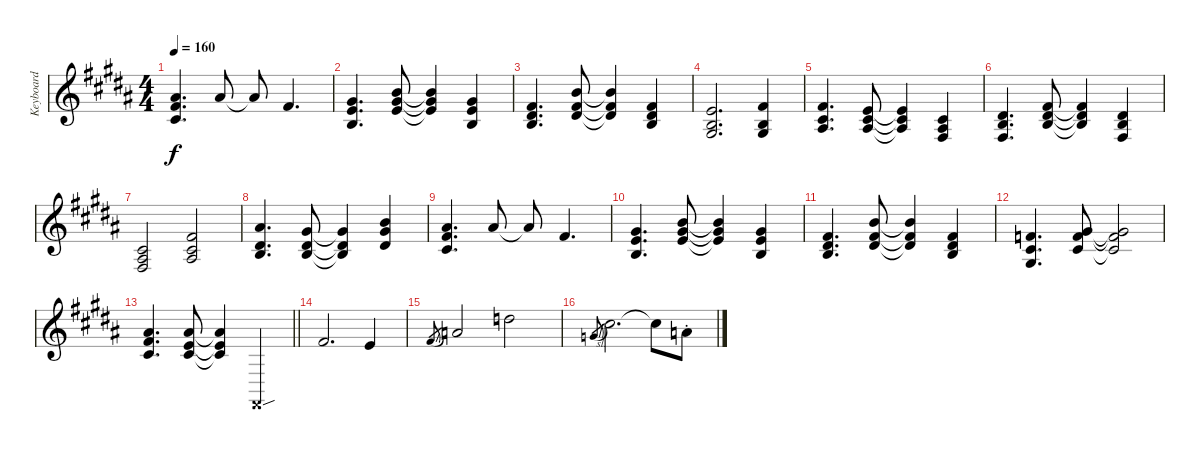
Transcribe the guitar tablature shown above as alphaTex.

\track ("Keyboard" "Keyboard") {instrument acousticgrandpiano}
\staff {score}
\tuning (E4 B3 G3 D3 A2 E2 B1) {hide}
\ts (4 4)
\tempo 160
\clef g2
\ks b
(6.1 7.2 6.3).4{d dy f} 6.1.8 6.1{t}.8 2.1.4{d} |
(4.1 5.2 4.3).4{d} (7.1 9.2 9.3).8 (7.1{t} 9.2{t} 9.3{t}).4 (9.2 9.3 9.4).4 |
(7.2 8.3 9.4).4{d} (7.1 7.2 8.3).8 (7.1{t} 7.2{t} 8.3{t}).4 (7.2 8.3 9.4).4 |
(0.1 0.2 6.4).2{d} (2.1 0.2 1.3).4 |
(2.1 2.2 3.3).4{d} (0.1 2.2 3.3).8 (0.1{t} 2.2{t} 3.3{t}).4 (2.2 3.3 4.4).4 |
(4.2 4.3 4.4).4{d} (2.1 4.2 4.3).8 (2.1{t} 4.2{t} 4.3{t}).4 (4.2 4.3 4.4).4 |
(2.2 3.3 4.4).2 (2.1 2.2 3.3).2 |
(6.1 4.2 4.3).4{d} (4.1 4.2 4.3).8 (4.1{t} 4.2{t} 4.3{t}).4 (7.1 9.2 8.3).4 |
(6.1 7.2 6.3).4{d} 6.1.8 6.1{t}.8 2.1.4{d} |
(4.1 5.2 4.3).4{d} (7.1 9.2 9.3).8 (7.1{t} 9.2{t} 9.3{t}).4 (9.2 9.3 9.4).4 |
(7.2 8.3 9.4).4{d} (7.1 7.2 8.3).8 (7.1{t} 7.2{t} 8.3{t}).4 (7.2 8.3 9.4).4 |
(6.2 6.3 6.4).4{d} (4.1 6.2 6.3).8 (4.1{t} 6.2{t} 6.3{t}).2 |
\barLineRight lightlight
(6.1 7.2 6.3).4{d} (6.1 5.2 6.3).8 (6.1{t} 5.2{t} 6.3{t}).4 2.6{sou x}.4{instrument churchorgan} |
2.1.2{d} 0.1.4 |
2.1{sl}.8{gr} 5.1.2 10.1.2 |
3.1{sl}.8{gr} 9.1.2{d} 9.1{t}.8 10.2{st}.8
